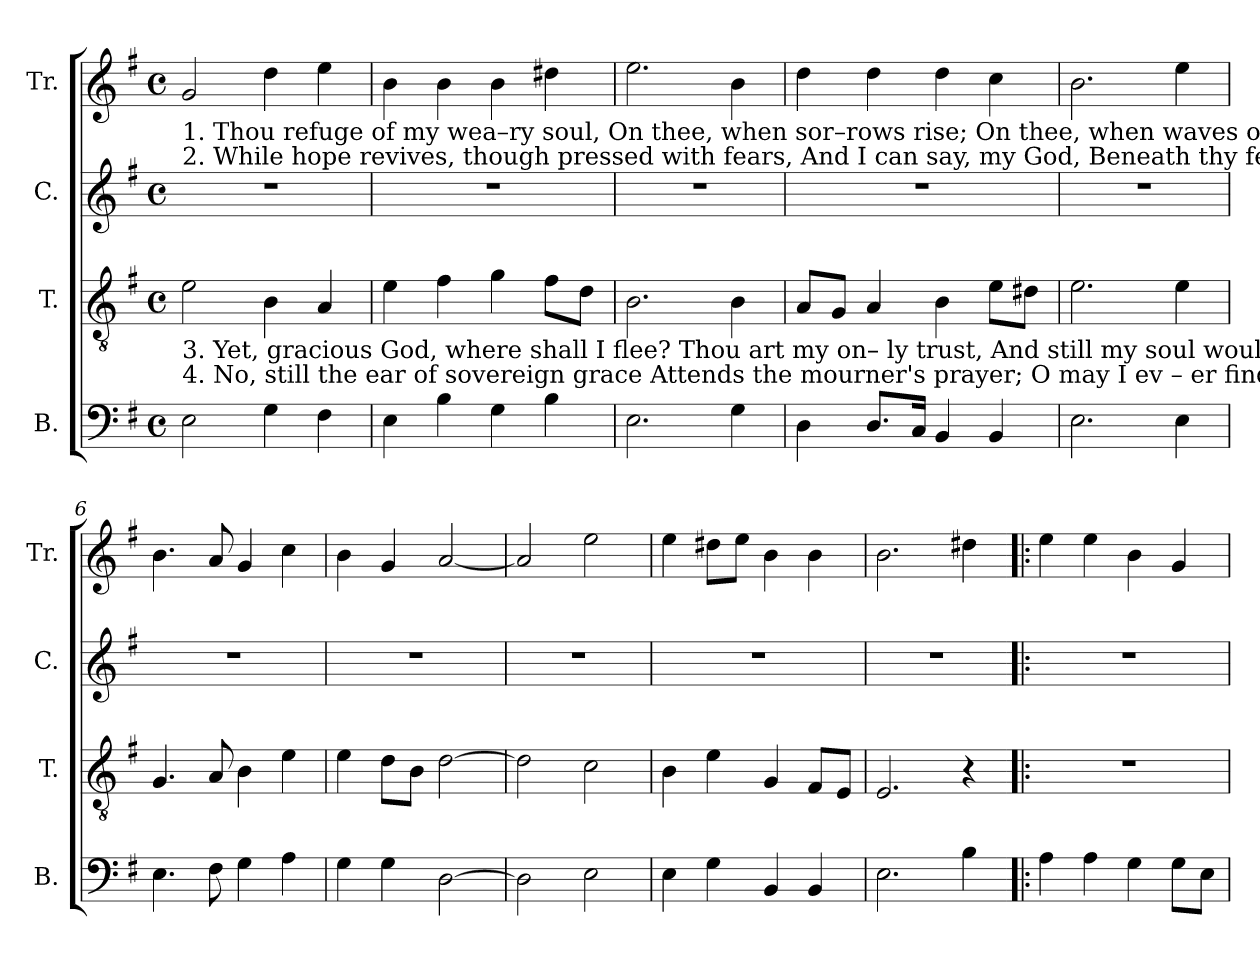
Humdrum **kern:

**kern	**kern	**kern	**kern
*part4	*part3	*part2	*part1
*staff4	*staff3	*staff2	*staff1
*I"B.	*I"T.	*I"C.	*I"Tr.
*I'B.	*I'T.	*I'C.	*I'Tr.
*clefF4	*clefGv2	*clefG2	*clefG2
*k[f#]	*k[f#]	*k[f#]	*k[f#]
*M4/4	*M4/4	*M4/4	*M4/4
*met(c)	*met(c)	*met(c)	*met(c)
*MM100	*MM100	*MM100	*MM100
=1	=1	=1	=1
!	!	!	!LO:TX:b:t=1. Thou refuge of my wea–ry  soul,   On   thee, when sor–rows  rise;   On thee, when waves of trouble roll,  My  fain–ting hope re –lies.     To  thee I  tell  each
!	!	!	!LO:TX:b:t=2. While hope revives, though pressed with fears, And I can say, my God,  Beneath thy feet I spread my cares, And pour my woes abroad.    But O! when gloomy
!	!LO:TX:b:t=3. Yet, gracious God, where shall I flee?  Thou art my  on– ly trust,  And still my soul would cleave to thee,  Though prostrate in the dust.  Hast thou not bid  me	!	!
!	!LO:TX:b:t=4. No, still the ear of  sovereign grace Attends the mourner's prayer;  O  may  I   ev – er  find  ac –cess,      To breathe my sorrows there.  Thy mer–cy–seat  is	!	!
2E\	2e\	1r	2g/
4G\	4B\	.	4dd\
4F#\	4A/	.	4ee\
=2	=2	=2	=2
4E\	4e\	1r	4b\
4B\	4f#\	.	4b\
4G\	4g\	.	4b\
4B\	8f#\L	.	4dd#X\
.	8d\J	.	.
=3	=3	=3	=3
2.E\	2.B\	1r	2.ee\
4G\	4B\	.	4b\
=4	=4	=4	=4
4D\	8A/L	1r	4dd\
.	8G/J	.	.
8.D/L	4A/	.	4dd\
16C/Jk	.	.	.
4BB/	4B\	.	4dd\
4BB/	8e\L	.	4cc\
.	8d#X\J	.	.
=5	=5	=5	=5
2.E\	2.e\	1r	2.b\
4E\	4e\	.	4ee\
=6	=6	=6	=6
4.E\	4.G/	1r	4.b\
8F#\	8A/	.	8a/
4G\	4B\	.	4g/
4A\	4e\	.	4cc\
=7	=7	=7	=7
4G\	4e\	1r	4b\
4G\	8d\L	.	4g/
.	8B\J	.	.
[2D\	[2d\	.	[2a/
=8	=8	=8	=8
2D\]	2d\]	1r	2a/]
2E\	2c\	.	2ee\
=9	=9	=9	=9
4E\	4B\	1r	4ee\
4G\	4e\	.	8dd#X\L
.	.	.	8ee\J
4BB/	4G/	.	4b\
4BB/	8F#/L	.	4b\
.	8E/J	.	.
=10	=10	=10	=10
2.E\	2.E/	1r	2.b\
4B\	4r	.	4dd#X\
=11!|:	=11!|:	=11!|:	=11!|:
4A\	1r	1r	4ee\
4A\	.	.	4ee\
4G\	.	.	4b\
8G\L	.	.	4g/
8E\J	.	.	.
=	=	=	=
*-	*-	*-	*-
